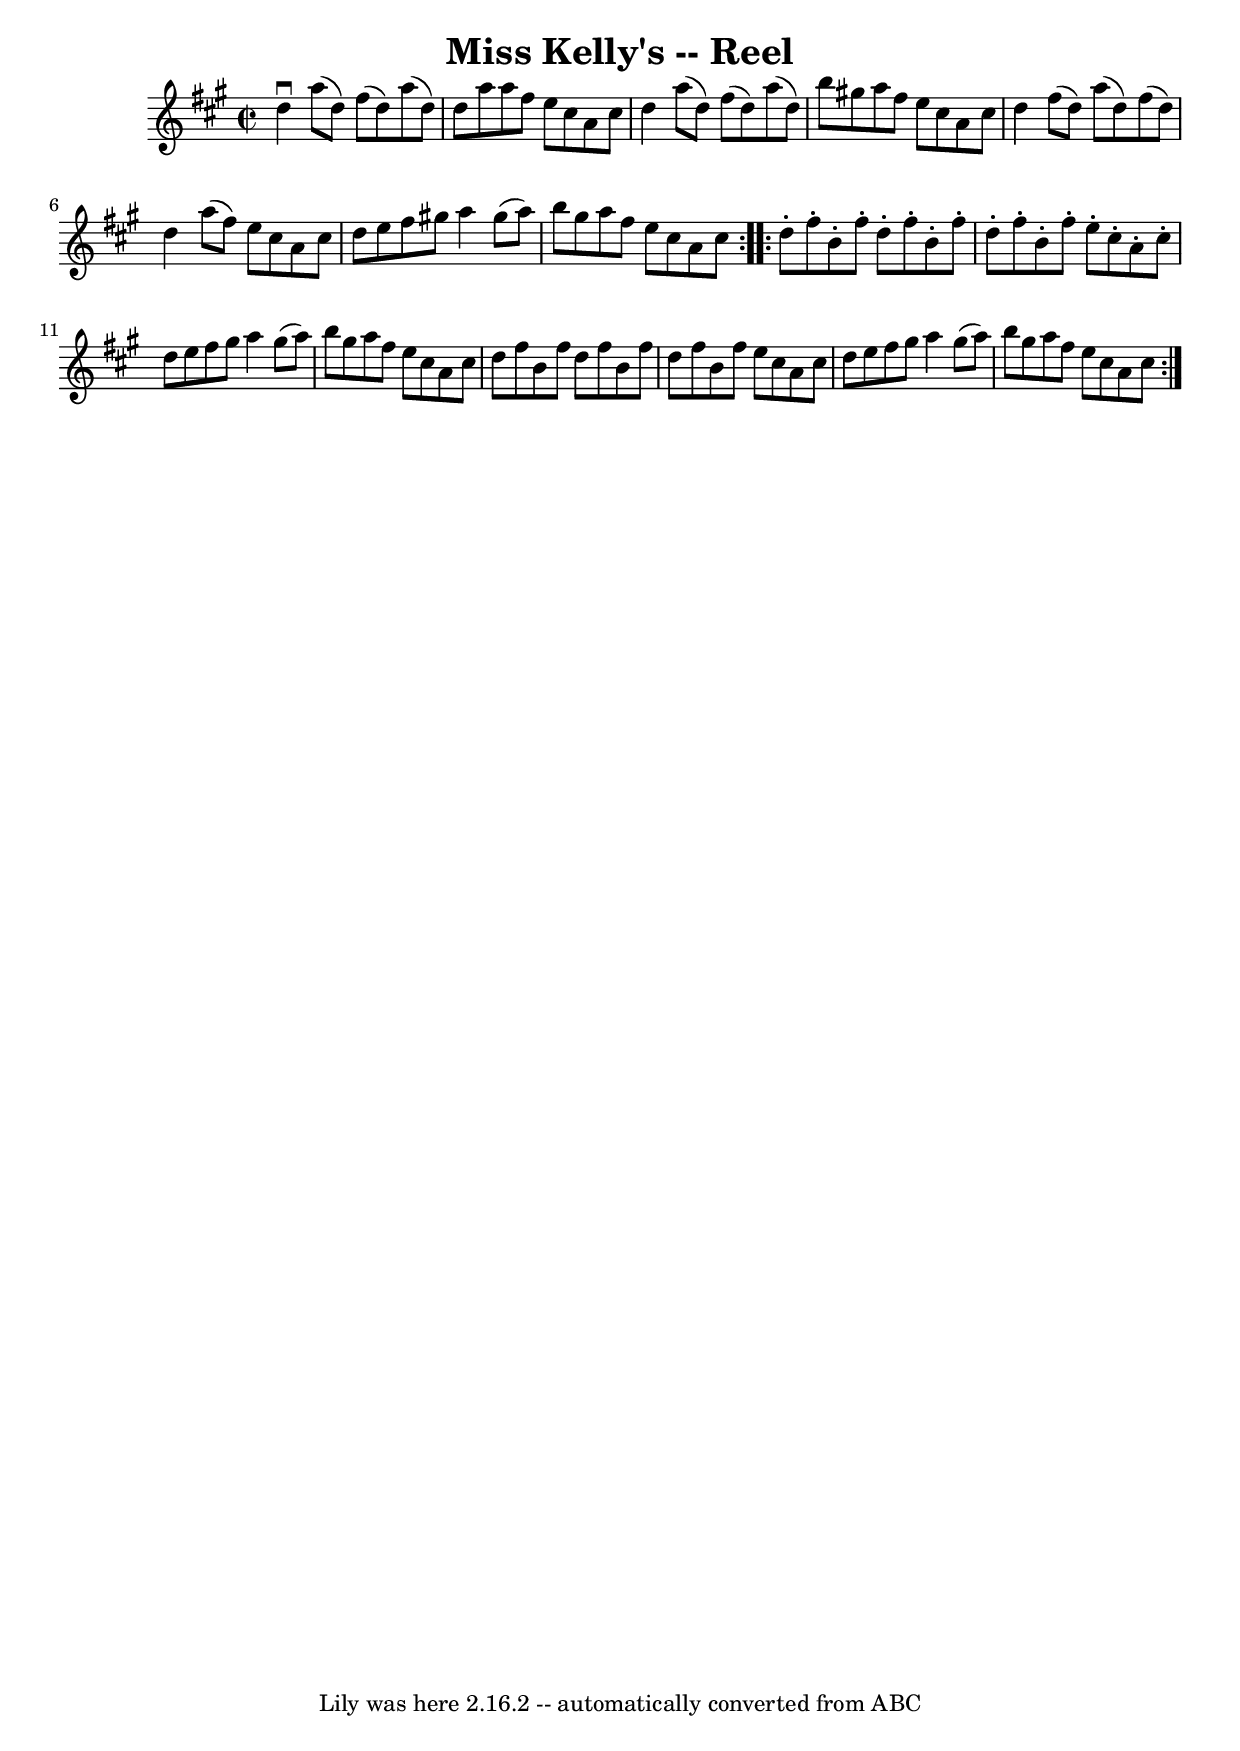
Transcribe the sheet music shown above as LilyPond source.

\version "2.7.40"
\include "Mammoth.ily"
\header {
	book = "Ryan's Mammoth Collection"
	crossRefNumber = "1"
	footnotes = "\\\\236"
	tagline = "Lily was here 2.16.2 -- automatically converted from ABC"
	title = "Miss Kelly's -- Reel"
}
voicedefault =  {
\set Score.defaultBarType = "empty"

\repeat volta 2 {
\override Staff.TimeSignature #'style = #'C
 \time 2/2 \key d \lydian d''4^\downbow a''8 (d''8) fis''8 (
d''8) a''8 (d''8)   |
 d''8 a''8 a''8 fis''8    
e''8 cis''8 a'8 cis''8    |
 d''4 a''8 (d''8)   
fis''8 (d''8) a''8 (d''8)   |
 b''8 gis''!8 a''8    
fis''8 e''8 cis''8 a'8 cis''8    |
 d''4 fis''8 (
d''8) a''8 (d''8) fis''8 (d''8)   |
 d''4 a''8 (
 fis''8) e''8 cis''8 a'8 cis''8    |
 d''8 e''8    
fis''8 gis''!8 a''4 gis''8 (a''8)   |
 b''8 gis''8    
a''8 fis''8 e''8 cis''8 a'8 cis''8    }     \repeat volta 2 {   
d''8 -. fis''8 -. b'8 -. fis''8 -. d''8 -. fis''8 -. b'8 -.   
fis''8 -.   |
 d''8 -. fis''8 -. b'8 -. fis''8 -. e''8 -.   
cis''8 -. a'8 -. cis''8 -.   |
 d''8 e''8 fis''8 gis''8    
a''4 gis''8 (a''8)   |
 b''8 gis''8 a''8 fis''8    
e''8 cis''8 a'8 cis''8    |
 d''8 fis''8 b'8 fis''8 
 d''8 fis''8 b'8 fis''8    |
 d''8 fis''8 b'8    
fis''8 e''8 cis''8 a'8 cis''8    |
 d''8 e''8 fis''8  
 gis''8 a''4 gis''8 (a''8)   |
 b''8 gis''8 a''8    
fis''8 e''8 cis''8 a'8 cis''8    }   
}

\score{
    <<

	\context Staff="default"
	{
	    \voicedefault 
	}

    >>
	\layout {
	}
	\midi {}
}
